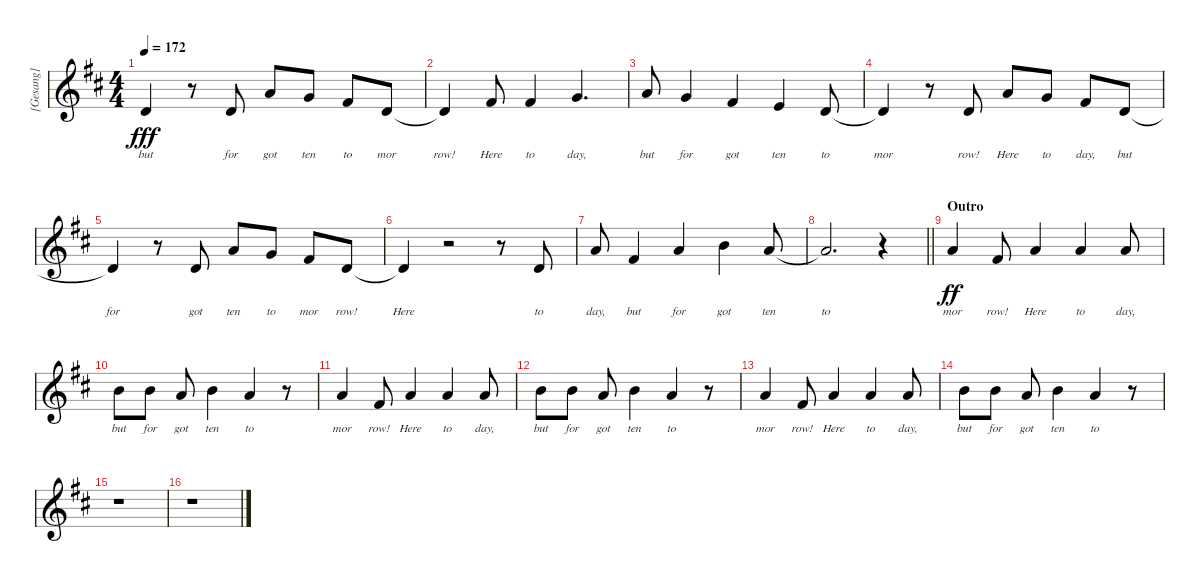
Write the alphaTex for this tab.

\track ("[Gesang]" "[Gesang]") {instrument tenorsax}
\staff {score}
\tuning (E4 B3 G3 D3 A2 E2) {hide}
\ts (4 4)
\tempo 172
\clef g2
\ks d
3.2{t}.4{lyrics (0 "but") lyrics (1 "") lyrics (2 "") lyrics (3 "") lyrics (4 "") dy fff} r.8 3.2.8{lyrics (0 "for") lyrics (1 "") lyrics (2 "") lyrics (3 "") lyrics (4 "")} 10.2.8{lyrics (0 "got") lyrics (1 "") lyrics (2 "") lyrics (3 "") lyrics (4 "")} 8.2.8{lyrics (0 "ten") lyrics (1 "") lyrics (2 "") lyrics (3 "") lyrics (4 "")} 7.2.8{lyrics (0 "to") lyrics (1 "") lyrics (2 "") lyrics (3 "") lyrics (4 "")} 3.2.8{lyrics (0 "mor") lyrics (1 "") lyrics (2 "") lyrics (3 "") lyrics (4 "")} |
3.2{t}.4{lyrics (0 "row!") lyrics (1 "") lyrics (2 "") lyrics (3 "") lyrics (4 "")} 7.2.8{lyrics (0 "Here") lyrics (1 "") lyrics (2 "") lyrics (3 "") lyrics (4 "")} 7.2.4{lyrics (0 "to") lyrics (1 "") lyrics (2 "") lyrics (3 "") lyrics (4 "")} 8.2.4{d lyrics (0 "day,") lyrics (1 "") lyrics (2 "") lyrics (3 "") lyrics (4 "")} |
10.2.8{lyrics (0 "but") lyrics (1 "") lyrics (2 "") lyrics (3 "") lyrics (4 "")} 8.2.4{lyrics (0 "for") lyrics (1 "") lyrics (2 "") lyrics (3 "") lyrics (4 "")} 7.2.4{lyrics (0 "got") lyrics (1 "") lyrics (2 "") lyrics (3 "") lyrics (4 "")} 5.2.4{lyrics (0 "ten") lyrics (1 "") lyrics (2 "") lyrics (3 "") lyrics (4 "")} 3.2.8{lyrics (0 "to") lyrics (1 "") lyrics (2 "") lyrics (3 "") lyrics (4 "")} |
3.2{t}.4{lyrics (0 "mor") lyrics (1 "") lyrics (2 "") lyrics (3 "") lyrics (4 "")} r.8 3.2.8{lyrics (0 "row!") lyrics (1 "") lyrics (2 "") lyrics (3 "") lyrics (4 "")} 10.2.8{lyrics (0 "Here") lyrics (1 "") lyrics (2 "") lyrics (3 "") lyrics (4 "")} 8.2.8{lyrics (0 "to") lyrics (1 "") lyrics (2 "") lyrics (3 "") lyrics (4 "")} 7.2.8{lyrics (0 "day,") lyrics (1 "") lyrics (2 "") lyrics (3 "") lyrics (4 "")} 3.2.8{lyrics (0 "but") lyrics (1 "") lyrics (2 "") lyrics (3 "") lyrics (4 "")} |
3.2{t}.4{lyrics (0 "for") lyrics (1 "") lyrics (2 "") lyrics (3 "") lyrics (4 "")} r.8 3.2.8{lyrics (0 "got") lyrics (1 "") lyrics (2 "") lyrics (3 "") lyrics (4 "")} 10.2.8{lyrics (0 "ten") lyrics (1 "") lyrics (2 "") lyrics (3 "") lyrics (4 "")} 8.2.8{lyrics (0 "to") lyrics (1 "") lyrics (2 "") lyrics (3 "") lyrics (4 "")} 7.2.8{lyrics (0 "mor") lyrics (1 "") lyrics (2 "") lyrics (3 "") lyrics (4 "")} 3.2.8{lyrics (0 "row!") lyrics (1 "") lyrics (2 "") lyrics (3 "") lyrics (4 "")} |
3.2{t}.4{lyrics (0 "Here") lyrics (1 "") lyrics (2 "") lyrics (3 "") lyrics (4 "")} r.2 r.8 3.2.8{lyrics (0 "to") lyrics (1 "") lyrics (2 "") lyrics (3 "") lyrics (4 "")} |
10.2.8{lyrics (0 "day,") lyrics (1 "") lyrics (2 "") lyrics (3 "") lyrics (4 "")} 7.2.4{lyrics (0 "but") lyrics (1 "") lyrics (2 "") lyrics (3 "") lyrics (4 "")} 10.2.4{lyrics (0 "for") lyrics (1 "") lyrics (2 "") lyrics (3 "") lyrics (4 "")} 12.2.4{lyrics (0 "got") lyrics (1 "") lyrics (2 "") lyrics (3 "") lyrics (4 "")} 10.2.8{lyrics (0 "ten") lyrics (1 "") lyrics (2 "") lyrics (3 "") lyrics (4 "")} |
\barLineRight lightlight
10.2{t}.2{d lyrics (0 "to") lyrics (1 "") lyrics (2 "") lyrics (3 "") lyrics (4 "")} r.4 |
\section ("" "Outro")
10.2.4{lyrics (0 "mor") lyrics (1 "") lyrics (2 "") lyrics (3 "") lyrics (4 "") dy ff} 7.2.8{lyrics (0 "row!") lyrics (1 "") lyrics (2 "") lyrics (3 "") lyrics (4 "")} 10.2.4{lyrics (0 "Here") lyrics (1 "") lyrics (2 "") lyrics (3 "") lyrics (4 "")} 10.2.4{lyrics (0 "to") lyrics (1 "") lyrics (2 "") lyrics (3 "") lyrics (4 "")} 10.2.8{lyrics (0 "day,") lyrics (1 "") lyrics (2 "") lyrics (3 "") lyrics (4 "")} |
12.2.8{lyrics (0 "but") lyrics (1 "") lyrics (2 "") lyrics (3 "") lyrics (4 "")} 12.2.8{lyrics (0 "for") lyrics (1 "") lyrics (2 "") lyrics (3 "") lyrics (4 "")} 10.2.8{lyrics (0 "got") lyrics (1 "") lyrics (2 "") lyrics (3 "") lyrics (4 "")} 12.2.4{lyrics (0 "ten") lyrics (1 "") lyrics (2 "") lyrics (3 "") lyrics (4 "")} 10.2.4{lyrics (0 "to") lyrics (1 "") lyrics (2 "") lyrics (3 "") lyrics (4 "")} r.8 |
10.2.4{lyrics (0 "mor") lyrics (1 "") lyrics (2 "") lyrics (3 "") lyrics (4 "")} 7.2.8{lyrics (0 "row!") lyrics (1 "") lyrics (2 "") lyrics (3 "") lyrics (4 "")} 10.2.4{lyrics (0 "Here") lyrics (1 "") lyrics (2 "") lyrics (3 "") lyrics (4 "")} 10.2.4{lyrics (0 "to") lyrics (1 "") lyrics (2 "") lyrics (3 "") lyrics (4 "")} 10.2.8{lyrics (0 "day,") lyrics (1 "") lyrics (2 "") lyrics (3 "") lyrics (4 "")} |
12.2.8{lyrics (0 "but") lyrics (1 "") lyrics (2 "") lyrics (3 "") lyrics (4 "")} 12.2.8{lyrics (0 "for") lyrics (1 "") lyrics (2 "") lyrics (3 "") lyrics (4 "")} 10.2.8{lyrics (0 "got") lyrics (1 "") lyrics (2 "") lyrics (3 "") lyrics (4 "")} 12.2.4{lyrics (0 "ten") lyrics (1 "") lyrics (2 "") lyrics (3 "") lyrics (4 "")} 10.2.4{lyrics (0 "to") lyrics (1 "") lyrics (2 "") lyrics (3 "") lyrics (4 "")} r.8 |
10.2.4{lyrics (0 "mor") lyrics (1 "") lyrics (2 "") lyrics (3 "") lyrics (4 "")} 7.2.8{lyrics (0 "row!") lyrics (1 "") lyrics (2 "") lyrics (3 "") lyrics (4 "")} 10.2.4{lyrics (0 "Here") lyrics (1 "") lyrics (2 "") lyrics (3 "") lyrics (4 "")} 10.2.4{lyrics (0 "to") lyrics (1 "") lyrics (2 "") lyrics (3 "") lyrics (4 "")} 10.2.8{lyrics (0 "day,") lyrics (1 "") lyrics (2 "") lyrics (3 "") lyrics (4 "")} |
12.2.8{lyrics (0 "but") lyrics (1 "") lyrics (2 "") lyrics (3 "") lyrics (4 "")} 12.2.8{lyrics (0 "for") lyrics (1 "") lyrics (2 "") lyrics (3 "") lyrics (4 "")} 10.2.8{lyrics (0 "got") lyrics (1 "") lyrics (2 "") lyrics (3 "") lyrics (4 "")} 12.2.4{lyrics (0 "ten") lyrics (1 "") lyrics (2 "") lyrics (3 "") lyrics (4 "")} 10.2.4{lyrics (0 "to") lyrics (1 "") lyrics (2 "") lyrics (3 "") lyrics (4 "")} r.8 |
r.1 |
r.1
